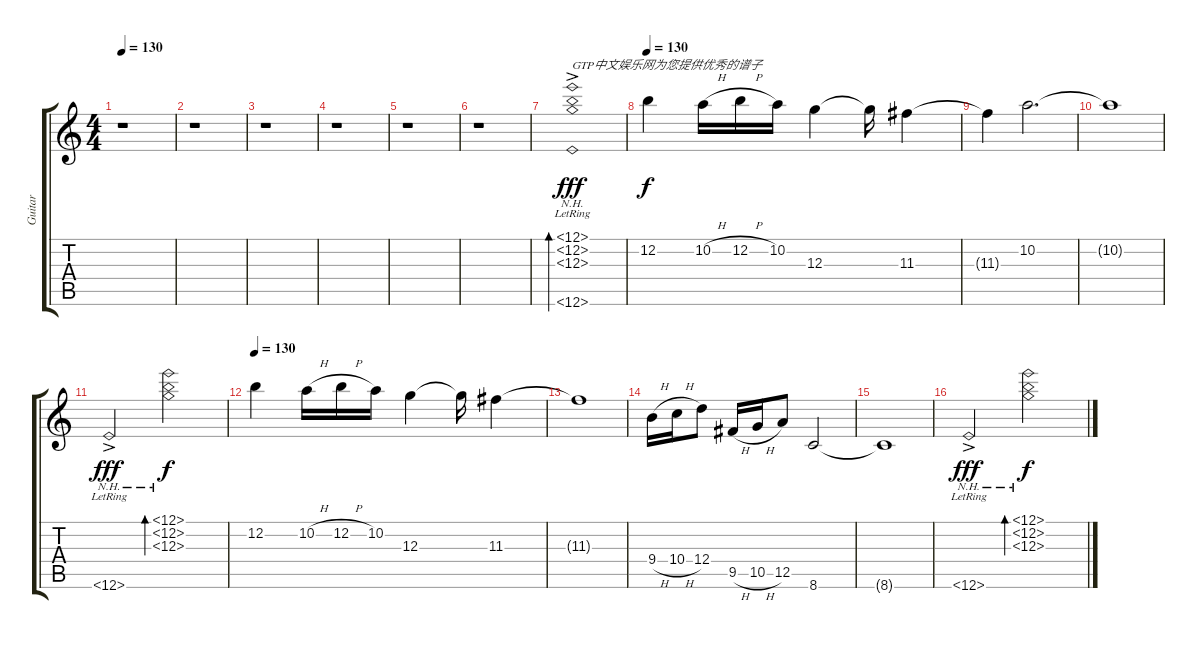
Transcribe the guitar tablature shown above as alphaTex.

\track ("Guitar" "Guitar") {instrument acousticguitarsteel}
\staff {score tabs}
\tuning (E4 B3 G3 D3 A2 E2) {hide}
\ts (4 4)
\tempo 130
\clef g2
\ks c
r.1{dy f} |
r.1 |
r.1 |
r.1 |
r.1 |
r.1 |
(12.1{nh} 12.2{nh} 12.3{nh} 12.6{nh ac lr}).1{bd 240 txt "GTP中文娱乐网为您提供优秀的谱子" dy fff} |
\tempo 130
12.2.4{dy f} 10.2{h}.16 12.2{h}.16 10.2.16 12.3.4 12.3{t}.16 11.3.4 |
11.3{t}.4 10.2.2{d} |
10.2{t}.1 |
12.6{nh ac lr}.2{dy fff} (12.1{nh} 12.2{nh} 12.3{nh}).2{bd 240 dy f} |
\tempo 130
12.2.4 10.2{h}.16 12.2{h}.16 10.2.16 12.3.4 12.3{t}.16 11.3.4 |
11.3{t}.1 |
9.4{h}.16 10.4{h}.16 12.4.8 9.5{h}.16 10.5{h}.16 12.5.8 8.6.2 |
8.6{t}.1 |
12.6{nh ac lr}.2{dy fff} (12.1{nh} 12.2{nh} 12.3{nh}).2{bd 240 dy f}
